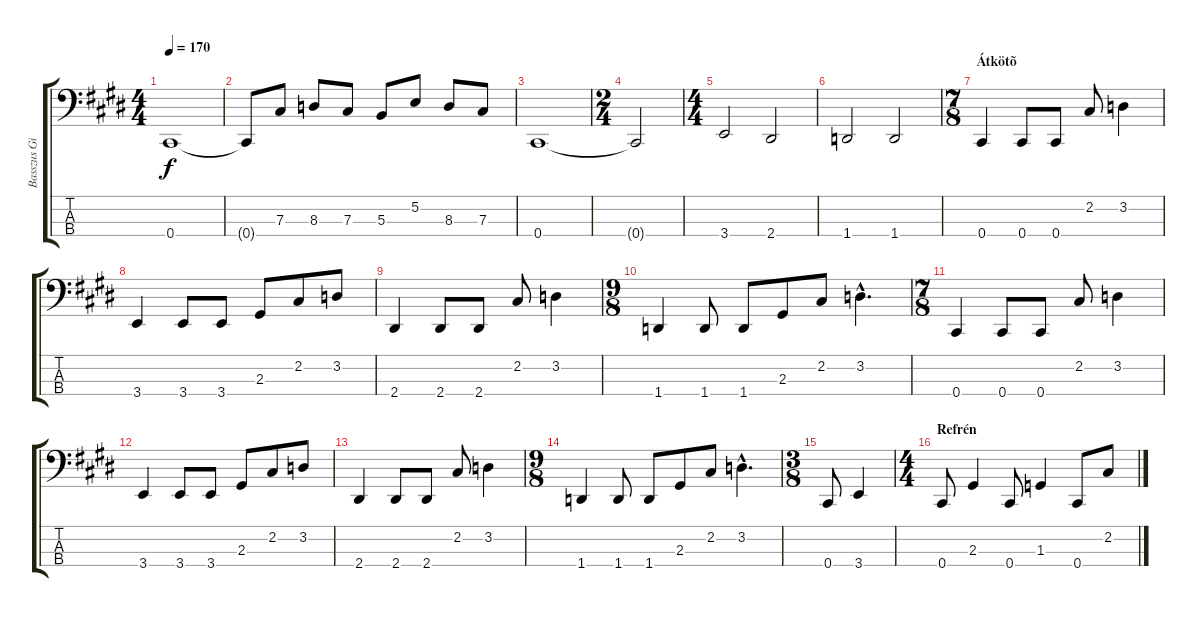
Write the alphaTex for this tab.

\track ("Basszus Gitár" "Basszus Gi") {instrument electricbassfinger}
\staff {score tabs}
\tuning (E2 B1 Gb1 Db1) {hide}
\ts (4 4)
\tempo 170
\clef f4
\ks c#minor
0.4.1{dy f} |
0.4{t}.8 7.3.8 8.3.8 7.3.8 5.3.8 5.2.8 8.3.8 7.3.8 |
0.4.1 |
\ts (2 4)
0.4{t}.2 |
\ts (4 4)
3.4.2 2.4.2 |
1.4.2 1.4.2 |
\ts (7 8)
\section ("" "Átkötõ")
0.4.4 0.4.8 0.4.8 2.2.8 3.2.4 |
3.4.4 3.4.8 3.4.8 2.3.8 2.2.8 3.2.8 |
2.4.4 2.4.8 2.4.8 2.2.8 3.2.4 |
\ts (9 8)
1.4.4 1.4.8 1.4.8 2.3.8 2.2.8 3.2{hac}.4{d} |
\ts (7 8)
0.4.4 0.4.8 0.4.8 2.2.8 3.2.4 |
3.4.4 3.4.8 3.4.8 2.3.8 2.2.8 3.2.8 |
2.4.4 2.4.8 2.4.8 2.2.8 3.2.4 |
\ts (9 8)
1.4.4 1.4.8 1.4.8 2.3.8 2.2.8 3.2{hac}.4{d} |
\ts (3 8)
0.4.8 3.4.4 |
\ts (4 4)
\section ("" "Refrén")
0.4.8 2.3.4 0.4.8 1.3.4 0.4.8 2.2.8
